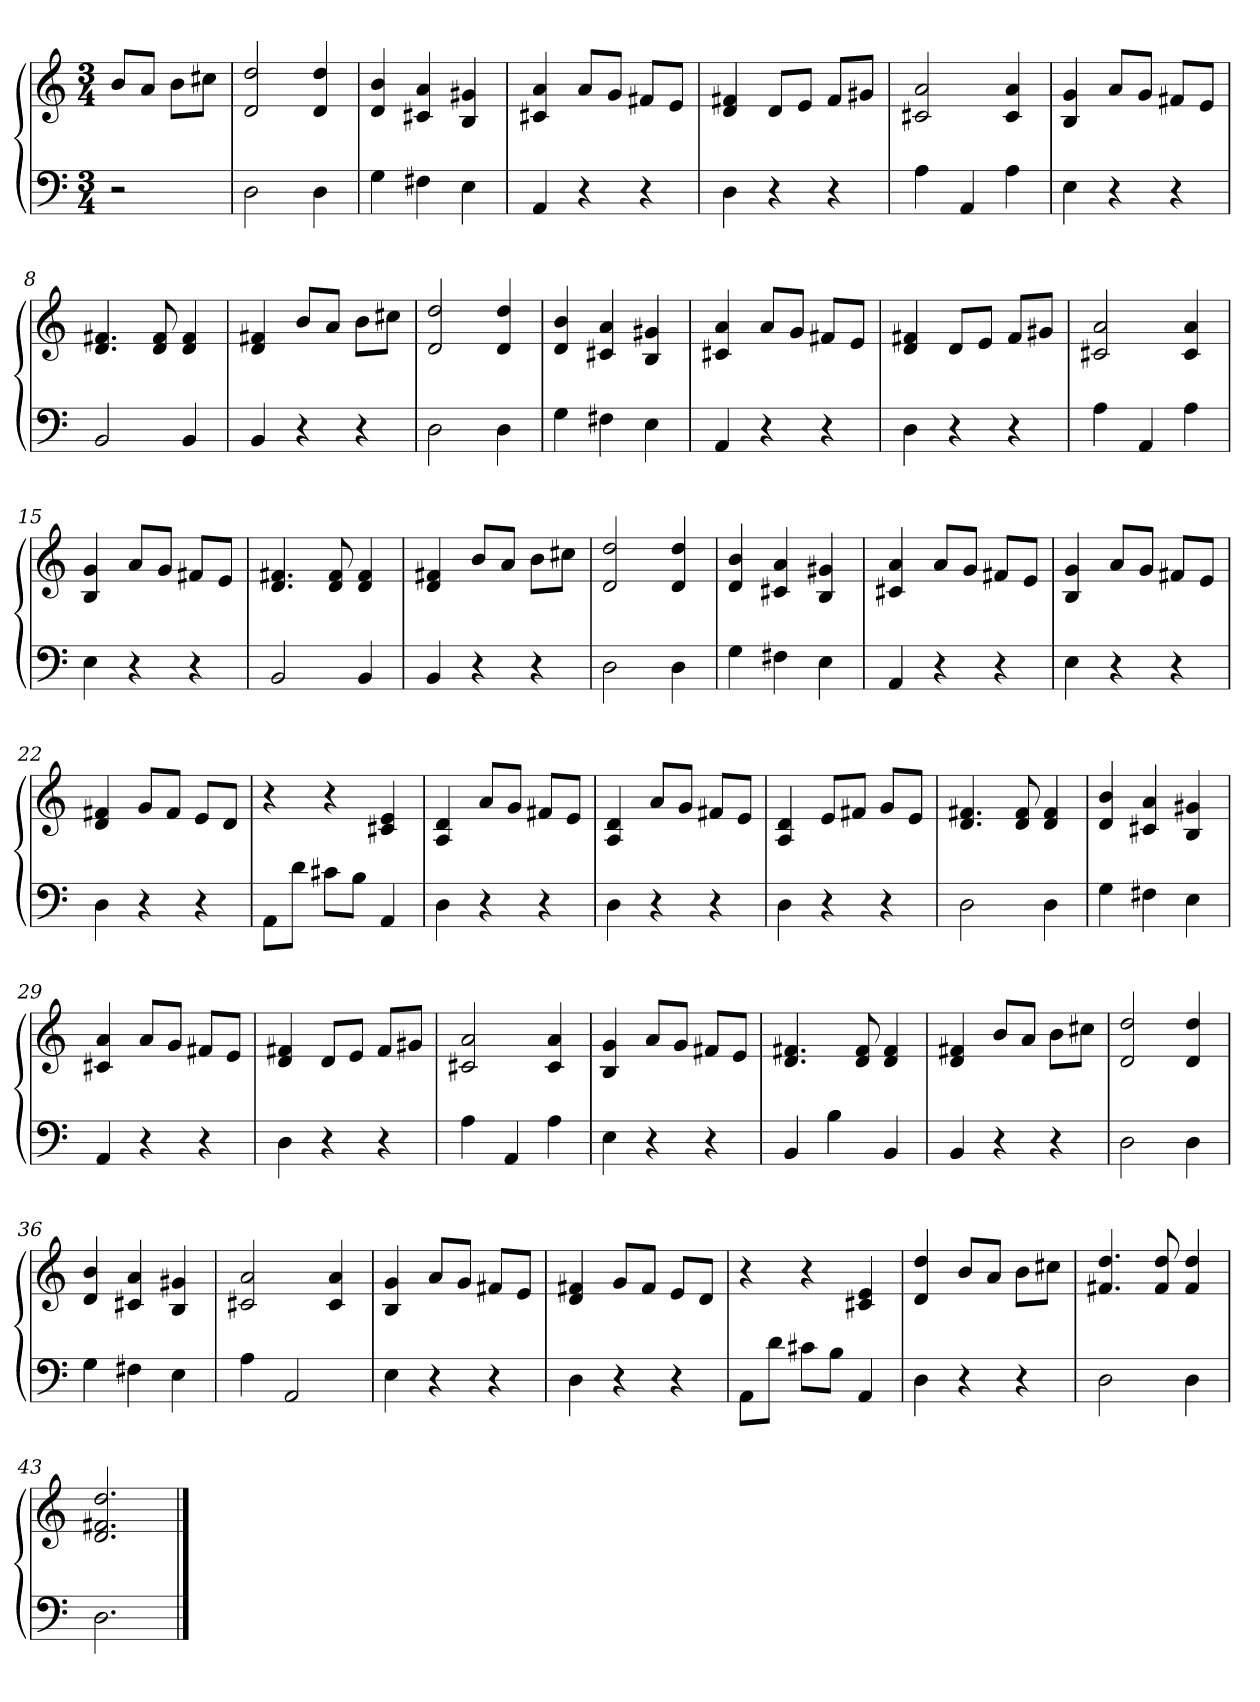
**kern	**kern
*part1	*part1
*staff2	*staff1
*clefF4	*clefG2
*k[]	*k[]
*M3/4	*M3/4
=1	=1
2r	8b/L
.	8a/J
.	8b\L
.	8cc#X\J
=2	=2
2D\	2d/ 2dd/
4D\	4d/ 4dd/
=3	=3
4G\	4d/ 4b/
4F#X\	4c#X/ 4a/
4E\	4B/ 4g#X/
=4	=4
4AA/	4c#X/ 4a/
4r	8a/L
.	8g/J
4r	8f#X/L
.	8e/J
=5	=5
4D\	4d/ 4f#X/
4r	8d/L
.	8e/J
4r	8f#/L
.	8g#X/J
=6	=6
4A\	2c#X/ 2a/
4AA/	.
4A\	4c#/ 4a/
!!LO:LB:g=z
=7	=7
4E\	4B/ 4g/
4r	8a/L
.	8g/J
4r	8f#X/L
.	8e/J
=8	=8
2BB/	4.d/ 4.f#X/
.	8d/ 8f#/
4BB/	4d/ 4f#/
=9	=9
4BB/	4d/ 4f#X/
4r	8b/L
.	8a/J
4r	8b\L
.	8cc#X\J
=10	=10
2D\	2d/ 2dd/
4D\	4d/ 4dd/
=11	=11
4G\	4d/ 4b/
4F#X\	4c#X/ 4a/
4E\	4B/ 4g#X/
=12	=12
4AA/	4c#X/ 4a/
4r	8a/L
.	8g/J
4r	8f#X/L
.	8e/J
!!LO:LB:g=z
=13	=13
4D\	4d/ 4f#X/
4r	8d/L
.	8e/J
4r	8f#/L
.	8g#X/J
=14	=14
4A\	2c#X/ 2a/
4AA/	.
4A\	4c#/ 4a/
=15	=15
4E\	4B/ 4g/
4r	8a/L
.	8g/J
4r	8f#X/L
.	8e/J
=16	=16
2BB/	4.d/ 4.f#X/
.	8d/ 8f#/
4BB/	4d/ 4f#/
=17	=17
4BB/	4d/ 4f#X/
4r	8b/L
.	8a/J
4r	8b\L
.	8cc#X\J
!!LO:LB:g=z
=18	=18
2D\	2d/ 2dd/
4D\	4d/ 4dd/
=19	=19
4G\	4d/ 4b/
4F#X\	4c#X/ 4a/
4E\	4B/ 4g#X/
=20	=20
4AA/	4c#X/ 4a/
4r	8a/L
.	8g/J
4r	8f#X/L
.	8e/J
=21	=21
4E\	4B/ 4g/
4r	8a/L
.	8g/J
4r	8f#X/L
.	8e/J
=22	=22
4D\	4d/ 4f#X/
4r	8g/L
.	8f#/J
4r	8e/L
.	8d/J
!!LO:LB:g=z
=23	=23
8AA\L	4r
8d\J	.
8c#X\L	4r
8B\J	.
4AA/	4c#X/ 4e/
=24	=24
4D\	4A/ 4d/
4r	8a/L
.	8g/J
4r	8f#X/L
.	8e/J
=25	=25
4D\	4A/ 4d/
4r	8a/L
.	8g/J
4r	8f#X/L
.	8e/J
=26	=26
4D\	4A/ 4d/
4r	8e/L
.	8f#X/J
4r	8g/L
.	8e/J
=27	=27
2D\	4.d/ 4.f#X/
.	8d/ 8f#/
4D\	4d/ 4f#/
=28	=28
4G\	4d/ 4b/
4F#X\	4c#X/ 4a/
4E\	4B/ 4g#X/
!!LO:PB:g=z
=29	=29
4AA/	4c#X/ 4a/
4r	8a/L
.	8g/J
4r	8f#X/L
.	8e/J
=30	=30
4D\	4d/ 4f#X/
4r	8d/L
.	8e/J
4r	8f#/L
.	8g#X/J
=31	=31
4A\	2c#X/ 2a/
4AA/	.
4A\	4c#/ 4a/
=32	=32
4E\	4B/ 4g/
4r	8a/L
.	8g/J
4r	8f#X/L
.	8e/J
=33	=33
4BB/	4.d/ 4.f#X/
4B\	.
.	8d/ 8f#/
4BB/	4d/ 4f#/
=34	=34
4BB/	4d/ 4f#X/
4r	8b/L
.	8a/J
4r	8b\L
.	8cc#X\J
!!LO:LB:g=z
=35	=35
2D\	2d/ 2dd/
4D\	4d/ 4dd/
=36	=36
4G\	4d/ 4b/
4F#X\	4c#X/ 4a/
4E\	4B/ 4g#X/
=37	=37
4A\	2c#X/ 2a/
2AA/	.
.	4c#/ 4a/
=38	=38
4E\	4B/ 4g/
4r	8a/L
.	8g/J
4r	8f#X/L
.	8e/J
=39	=39
4D\	4d/ 4f#X/
4r	8g/L
.	8f#/J
4r	8e/L
.	8d/J
=40	=40
8AA\L	4r
8d\J	.
8c#X\L	4r
8B\J	.
4AA/	4c#X/ 4e/
!!LO:LB:g=z
=41	=41
4D\	4d/ 4dd/
4r	8b/L
.	8a/J
4r	8b\L
.	8cc#X\J
=42	=42
2D\	4.f#X/ 4.dd/
.	8f#/ 8dd/
4D\	4f#/ 4dd/
=43	=43
2.D\	2.d/ 2.f#X/ 2.dd/
==	==
*-	*-
